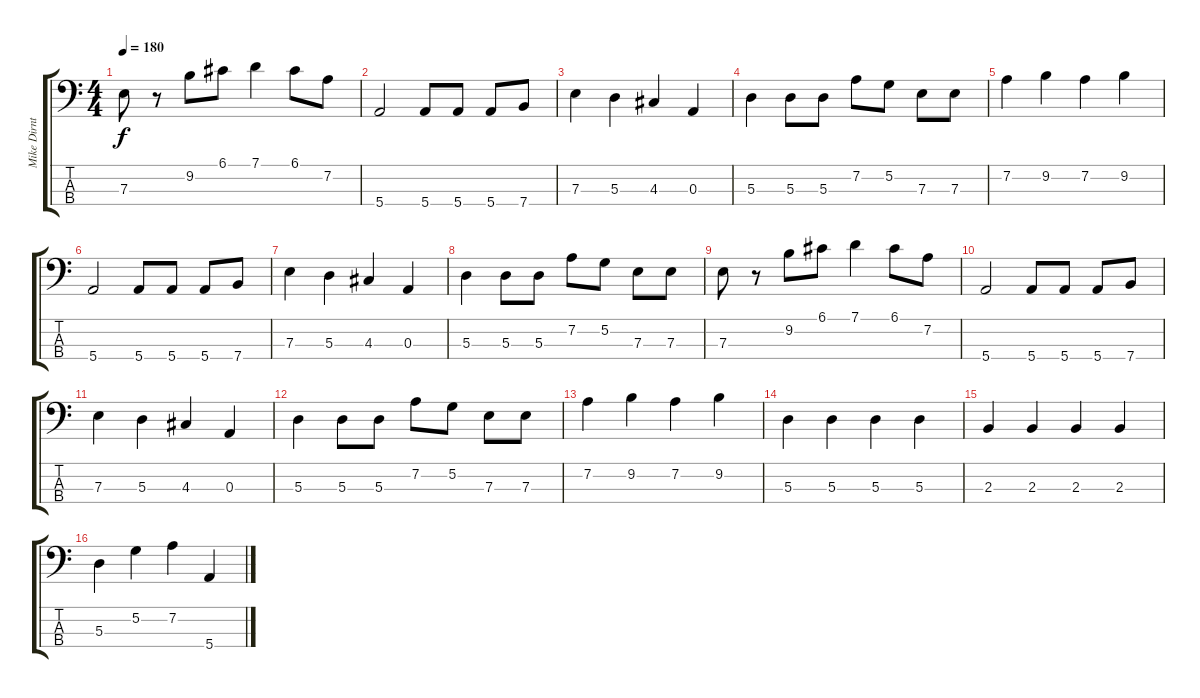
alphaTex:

\track ("Mike Dirnt" "Mike Dirnt") {instrument electricbasspick}
\staff {score tabs}
\tuning (G2 D2 A1 E1) {hide}
\ts (4 4)
\tempo 180
\clef f4
\ks c
7.3.8{dy f} r.8 9.2.8 6.1.8 7.1.4 6.1.8 7.2.8 |
5.4.2 5.4.8 5.4.8 5.4.8 7.4.8 |
7.3.4 5.3.4 4.3.4 0.3.4 |
5.3.4 5.3.8 5.3.8 7.2.8 5.2.8 7.3.8 7.3.8 |
7.2.4 9.2.4 7.2.4 9.2.4 |
5.4.2 5.4.8 5.4.8 5.4.8 7.4.8 |
7.3.4 5.3.4 4.3.4 0.3.4 |
5.3.4 5.3.8 5.3.8 7.2.8 5.2.8 7.3.8 7.3.8 |
7.3.8 r.8 9.2.8 6.1.8 7.1.4 6.1.8 7.2.8 |
5.4.2 5.4.8 5.4.8 5.4.8 7.4.8 |
7.3.4 5.3.4 4.3.4 0.3.4 |
5.3.4 5.3.8 5.3.8 7.2.8 5.2.8 7.3.8 7.3.8 |
7.2.4 9.2.4 7.2.4 9.2.4 |
5.3.4 5.3.4 5.3.4 5.3.4 |
2.3.4 2.3.4 2.3.4 2.3.4 |
5.3.4 5.2.4 7.2.4 5.4.4
